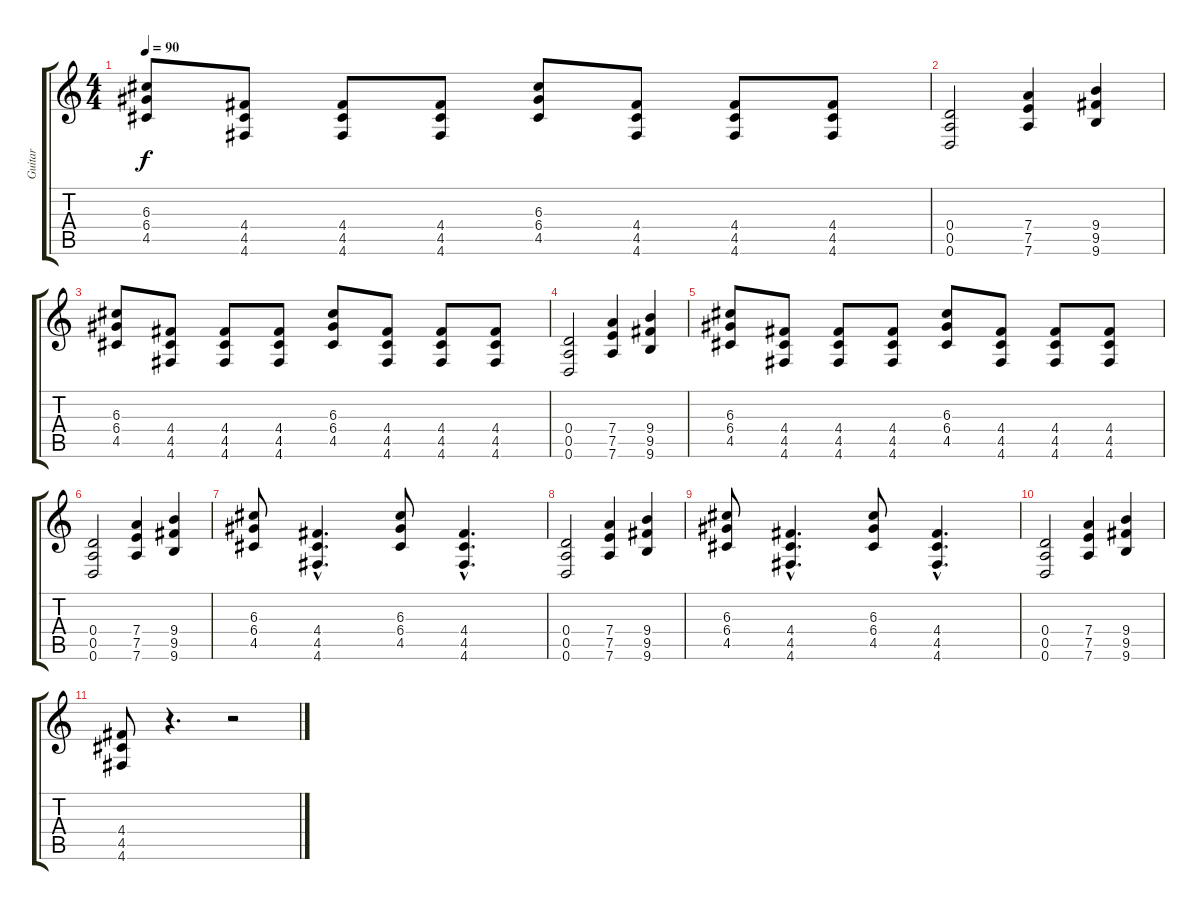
\track ("Guitar " "Guitar ") {instrument overdrivenguitar}
\staff {score tabs}
\tuning (E4 B3 G3 D3 A2 D2) {hide}
\ts (4 4)
\tempo 90
\clef g2
\ks c
(6.3 6.4 4.5).8{dy f} (4.4 4.5 4.6).8 (4.4 4.5 4.6).8 (4.4 4.5 4.6).8 (6.3 6.4 4.5).8 (4.4 4.5 4.6).8 (4.4 4.5 4.6).8 (4.4 4.5 4.6).8 |
(0.4 0.5 0.6).2 (7.4 7.5 7.6).4 (9.4 9.5 9.6).4 |
(6.3 6.4 4.5).8 (4.4 4.5 4.6).8 (4.4 4.5 4.6).8 (4.4 4.5 4.6).8 (6.3 6.4 4.5).8 (4.4 4.5 4.6).8 (4.4 4.5 4.6).8 (4.4 4.5 4.6).8 |
(0.4 0.5 0.6).2 (7.4 7.5 7.6).4 (9.4 9.5 9.6).4 |
(6.3 6.4 4.5).8 (4.4 4.5 4.6).8 (4.4 4.5 4.6).8 (4.4 4.5 4.6).8 (6.3 6.4 4.5).8 (4.4 4.5 4.6).8 (4.4 4.5 4.6).8 (4.4 4.5 4.6).8 |
(0.4 0.5 0.6).2 (7.4 7.5 7.6).4 (9.4 9.5 9.6).4 |
(6.3 6.4 4.5).8 (4.4{hac} 4.5{hac} 4.6{hac}).4{d} (6.3 6.4 4.5).8 (4.4{hac} 4.5{hac} 4.6{hac}).4{d} |
(0.4 0.5 0.6).2 (7.4 7.5 7.6).4 (9.4 9.5 9.6).4 |
(6.3 6.4 4.5).8 (4.4{hac} 4.5{hac} 4.6{hac}).4{d} (6.3 6.4 4.5).8 (4.4{hac} 4.5{hac} 4.6{hac}).4{d} |
(0.4 0.5 0.6).2 (7.4 7.5 7.6).4 (9.4 9.5 9.6).4 |
(4.4 4.5 4.6).8 r.4{d} r.2
